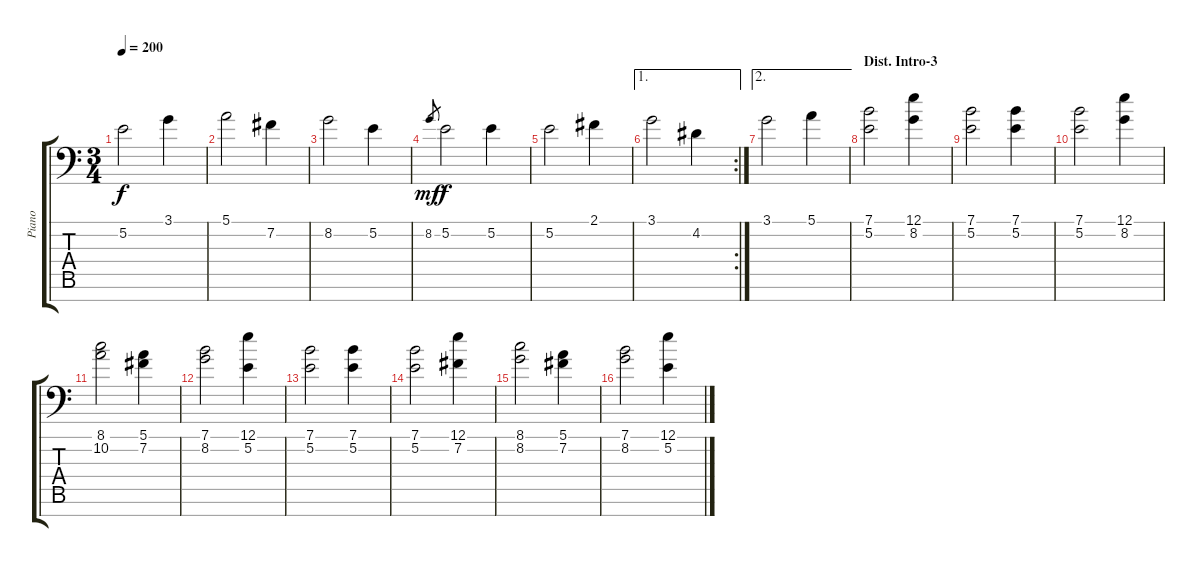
\track ("Piano" "Piano") {instrument acousticgrandpiano}
\staff {score tabs}
\tuning (E4 B3 G3 D3 A2 E2 A1) {hide}
\ts (3 4)
\tempo 200
\clef f4
\ks c
5.2.2{dy f} 3.1.4 |
5.1.2 7.2.4 |
8.2.2 5.2.4 |
8.2.8{gr dy mf} 5.2.2{dy f} 5.2.4 |
5.2.2 2.1.4 |
\ae 1
\rc 2
3.1.2 4.2.4 |
\ae 2
3.1.2 5.1.4 |
\section ("" "Dist. Intro-3")
(7.1 5.2).2 (12.1 8.2).4 |
(7.1 5.2).2 (7.1 5.2).4 |
(7.1 5.2).2 (12.1 8.2).4 |
(8.1 10.2).2 (5.1 7.2).4 |
(7.1 8.2).2 (12.1 5.2).4 |
(7.1 5.2).2 (7.1 5.2).4 |
(7.1 5.2).2 (12.1 7.2).4 |
(8.1 8.2).2 (5.1 7.2).4 |
(7.1 8.2).2 (12.1 5.2).4
